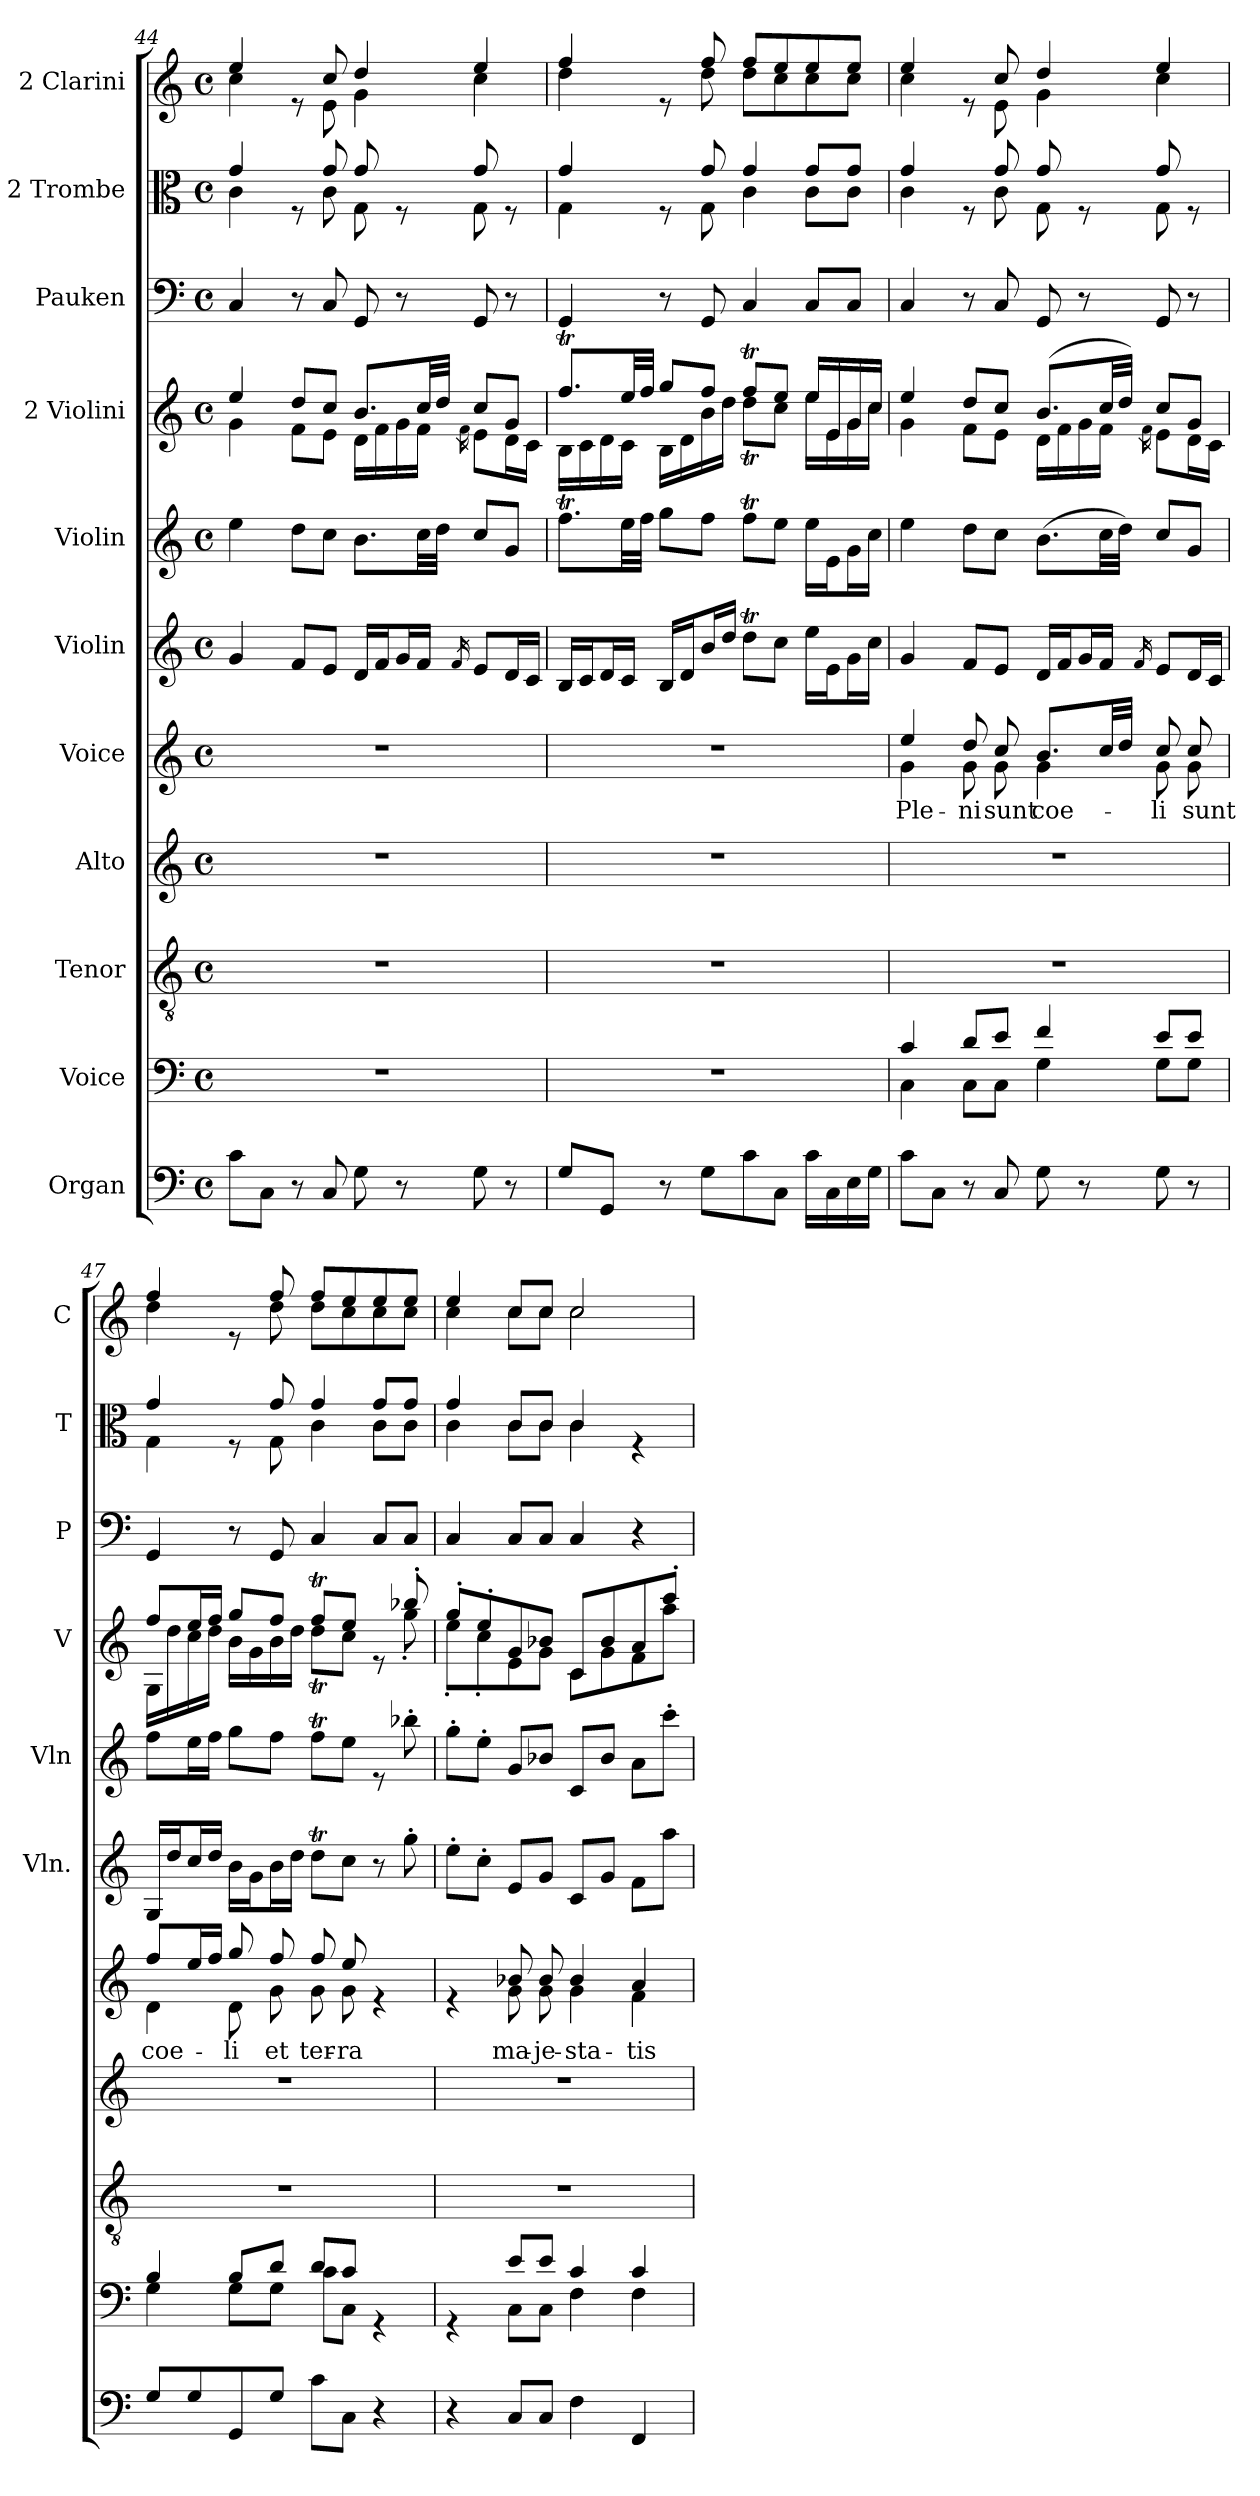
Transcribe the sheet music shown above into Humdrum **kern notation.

**kern	**kern	**kern	**kern	**kern	**text	**kern	**kern	**kern	**kern	**kern	**kern
*part11	*part10	*part9	*part8	*part7	*part7	*part6	*part5	*part4	*part3	*part2	*part1
*staff11	*staff10	*staff9	*staff8	*staff7	*staff7	*staff6	*staff5	*staff4	*staff3	*staff2	*staff1
*I"Organ	*I"Voice	*I"Tenor	*I"Alto	*I"Voice	*	*I"Violin	*I"Violin	*I"2 Violini	*I"Pauken	*I"2 Trombe	*I"2 Clarini
*	*	*	*	*	*	*I'Vln.	*I'Vln	*I'V	*I'P	*I'T	*I'C
*clefF4	*clefF4	*clefGv2	*clefG2	*clefG2	*	*clefG2	*clefG2	*clefG2	*clefF4	*clefC3	*clefG2
*k[]	*k[]	*k[]	*k[]	*k[]	*	*k[]	*k[]	*k[]	*k[]	*k[]	*k[]
*M4/4	*M4/4	*M4/4	*M4/4	*M4/4	*	*M4/4	*M4/4	*M4/4	*M4/4	*M4/4	*M4/4
*met(c)	*met(c)	*met(c)	*met(c)	*met(c)	*	*met(c)	*met(c)	*met(c)	*met(c)	*met(c)	*met(c)
=44	=44	=44	=44	=44	=44	=44	=44	=44	=44	=44	=44
*	*	*	*	*	*	*	*	*^	*	*^	*^
8c\L	1r	1r	1r	1r	.	4g/	4ee\	4ee/	4g\	4C/	4g/	4c\	4ee/	4cc\
8C\J	.	.	.	.	.	.	.	.	.	.	.	.	.	.
8r	.	.	.	.	.	8f/L	8dd\L	8dd/L	8f\L	8r	8rF	8ryy	8re	8ryy
8C/	.	.	.	.	.	8e/J	8cc\J	8cc/J	8e\J	8C/	8g/	8c\	8cc/	8e\
8G\	.	.	.	.	.	16d/LL	8.b\L	8.b/L	16d\LL	8GG/	8g/	8G\	4dd/	4g\
.	.	.	.	.	.	16f/J	.	.	16f\	.	.	.	.	.
8r	.	.	.	.	.	16g/L	.	.	16g\	8r	8rF	8ryy	.	.
.	.	.	.	.	.	16f/JJ	32cc\LL	32cc/LL	16f\JJ	.	.	.	.	.
.	.	.	.	.	.	.	32dd\JJJ	32dd/JJJ	.	.	.	.	.	.
.	.	.	.	.	.	16qf/	.	.	16qf\	.	.	.	.	.
8G\	.	.	.	.	.	8e/L	8cc/L	8cc/L	8e\L	8GG/	8g/	8G\	4ee/	4cc\
8r	.	.	.	.	.	16d/L	8g/J	8g/J	16d\L	8r	8rF	8ryy	.	.
.	.	.	.	.	.	16c/JJ	.	.	16c\JJ	.	.	.	.	.
=45	=45	=45	=45	=45	=45	=45	=45	=45	=45	=45	=45	=45	=45	=45
8G/L	1r	1r	1r	1r	.	16B/LL	8.ffT\L	8.ffT/L	16B\LL	4GG/	4g/	4G\	4ff/	4dd\
.	.	.	.	.	.	16c/J	.	.	16c\	.	.	.	.	.
8GG/J	.	.	.	.	.	16d/L	.	.	16d\	.	.	.	.	.
.	.	.	.	.	.	16c/JJ	32ee\LL	32ee/LL	16c\JJ	.	.	.	.	.
.	.	.	.	.	.	.	32ff\JJJ	32ff/JJJ	.	.	.	.	.	.
8r	.	.	.	.	.	16B/LL	8gg\L	8gg/L	16B\LL	8r	8rF	8ryy	8re	8ryy
.	.	.	.	.	.	16d/J	.	.	16d\	.	.	.	.	.
8G\L	.	.	.	.	.	16b/L	8ff\J	8ff/J	16b\	8GG/	8g/	8G\	8ff/	8dd\
.	.	.	.	.	.	16dd/JJ	.	.	16dd\JJ	.	.	.	.	.
8c\	.	.	.	.	.	8ddT\L	8ffT\L	8ffT/L	8ddT\L	4C/	4g/	4c\	8ff/L	8dd\L
8C\J	.	.	.	.	.	8cc\J	8ee\J	8ee/J	8cc\J	.	.	.	8ee/	8cc\
16c\LL	.	.	.	.	.	16ee\LL	16ee\LL	16ee/LL	16ee\LL	8C/L	8g/L	8c\L	8ee/	8cc\
16C\	.	.	.	.	.	16e\J	16e\J	16e/	16e\	.	.	.	.	.
16E\	.	.	.	.	.	16g\L	16g\L	16g/	16g\	8C/J	8g/J	8c\J	8ee/J	8cc\J
16G\JJ	.	.	.	.	.	16cc\JJ	16cc\JJ	16cc/JJ	16cc\JJ	.	.	.	.	.
=46	=46	=46	=46	=46	=46	=46	=46	=46	=46	=46	=46	=46	=46	=46
*	*^	*	*	*^	*	*	*	*	*	*	*	*	*	*
!	!	!	!	!	!	!	!LO:LY:b	!	!	!	!	!	!	!	!	!
8c\L	4c/	4C\	1r	1r	4ee/	4g\	Ple-	4g/	4ee\	4ee/	4g\	4C/	4g/	4c\	4ee/	4cc\
8C\J	.	.	.	.	.	.	.	.	.	.	.	.	.	.	.	.
!	!	!	!	!	!	!	!LO:LY:b	!	!	!	!	!	!	!	!	!
8r	8d/L	8C\L	.	.	8dd/	8g\	-ni	8f/L	8dd\L	8dd/L	8f\L	8r	8rF	8ryy	8re	8ryy
!	!	!	!	!	!	!	!LO:LY:b	!	!	!	!	!	!	!	!	!
8C/	8e/J	8C\J	.	.	8cc/	8g\	sunt	8e/J	8cc\J	8cc/J	8e\J	8C/	8g/	8c\	8cc/	8e\
!	!	!	!	!	!	!	!LO:LY:b	!	!	!	!	!	!	!	!	!
8G\	4f/	4G\	.	.	8.b/L	4g\	coe-	16d/LL	(8.b\L	(8.b/L	16d\LL	8GG/	8g/	8G\	4dd/	4g\
.	.	.	.	.	.	.	.	16f/J	.	.	16f\	.	.	.	.	.
8r	.	.	.	.	.	.	.	16g/L	.	.	16g\	8r	8rF	8ryy	.	.
.	.	.	.	.	32cc/LL	.	.	16f/JJ	32cc\LL	32cc/LL	16f\JJ	.	.	.	.	.
.	.	.	.	.	32dd/JJJ	.	.	.	32dd\JJJ)	32dd/JJJ)	.	.	.	.	.	.
.	.	.	.	.	.	.	.	16qf/	.	.	16qf\	.	.	.	.	.
!	!	!	!	!	!	!	!LO:LY:b	!	!	!	!	!	!	!	!	!
8G\	8e/L	8G\L	.	.	8cc/	8g\	-li	8e/L	8cc/L	8cc/L	8e\L	8GG/	8g/	8G\	4ee/	4cc\
!	!	!	!	!	!	!	!LO:LY:b	!	!	!	!	!	!	!	!	!
8r	8e/J	8G\J	.	.	8cc/	8g\	sunt	16d/L	8g/J	8g/J	16d\L	8r	8rF	8ryy	.	.
.	.	.	.	.	.	.	.	16c/JJ	.	.	16c\JJ	.	.	.	.	.
!!LO:LB:g=z	!!
=47	=47	=47	=47	=47	=47	=47	=47	=47	=47	=47	=47	=47	=47	=47	=47	=47
!	!	!	!	!	!	!	!LO:LY:b	!	!	!	!	!	!	!	!	!
8G/L	4B/	4G\	1r	1r	8ff/L	4d\	coe-	16G/LL	8ff\L	8ff/L	16G\LL	4GG/	4g/	4G\	4ff/	4dd\
.	.	.	.	.	.	.	.	16dd/J	.	.	16dd\	.	.	.	.	.
8G/	.	.	.	.	16ee/L	.	.	16cc/L	16ee\L	16ee/L	16cc\	.	.	.	.	.
.	.	.	.	.	16ff/JJ	.	.	16dd/JJ	16ff\JJ	16ff/JJ	16dd\JJ	.	.	.	.	.
!	!	!	!	!	!	!	!LO:LY:b	!	!	!	!	!	!	!	!	!
8GG/	8B/L	8G\L	.	.	8gg/	8d\	-li	16b\LL	8gg\L	8gg/L	16b\LL	8r	8rF	8ryy	8re	8ryy
.	.	.	.	.	.	.	.	16g\J	.	.	16g\	.	.	.	.	.
!	!	!	!	!	!	!	!LO:LY:b	!	!	!	!	!	!	!	!	!
8G/J	8d/J	8G\J	.	.	8ff/	8g\	et	16b\L	8ff\J	8ff/J	16b\	8GG/	8g/	8G\	8ff/	8dd\
.	.	.	.	.	.	.	.	16dd\JJ	.	.	16dd\JJ	.	.	.	.	.
!	!	!	!	!	!	!	!LO:LY:b	!	!	!	!	!	!	!	!	!
8c\L	8d/L	8c\L	.	.	8ff/	8g\	ter-	8ddT\L	8ffT\L	8ffT/L	8ddT\L	4C/	4g/	4c\	8ff/L	8dd\L
!	!	!	!	!	!	!	!LO:LY:b	!	!	!	!	!	!	!	!	!
8C\J	8c/J	8C\J	.	.	8ee/	8g\	-ra	8cc\J	8ee\J	8ee/J	8cc\J	.	.	.	8ee/	8cc\
4r	4rGG	4ryy	.	.	4re	4ryy	.	8r	8re	8re	8ryy	8C/L	8g/L	8c\L	8ee/	8cc\
.	.	.	.	.	.	.	.	8gg'\	8bb-X'\	8bb-X'/	8gg'\	8C/J	8g/J	8c\J	8ee/J	8cc\J
=48	=48	=48	=48	=48	=48	=48	=48	=48	=48	=48	=48	=48	=48	=48	=48	=48
4r	4rGG	4ryy	1r	1r	4re	4ryy	.	8ee'\L	8gg'\L	8gg'/L	8ee'\L	4C/	4g/	4c\	4ee/	4cc\
.	.	.	.	.	.	.	.	8cc'\J	8ee'\J	8ee'/	8cc'\	.	.	.	.	.
!	!	!	!	!	!	!	!LO:LY:b	!	!	!	!	!	!	!	!	!
8C/L	8e/L	8C\L	.	.	8b-X/	8g\	ma-	8e/L	8g/L	8g/	8e\	8C/L	8c/L	8c\L	8cc/L	8cc\L
!	!	!	!	!	!	!	!LO:LY:b	!	!	!	!	!	!	!	!	!
8C/J	8e/J	8C\J	.	.	8b-/	8g\	-je-	8g/J	8b-X/J	8b-X/J	8g\J	8C/J	8c/J	8c\J	8cc/J	8cc\J
!	!	!	!	!	!	!	!LO:LY:b	!	!	!	!	!	!	!	!	!
4F\	4c/	4F\	.	.	4b-/	4g\	-sta-	8c/L	8c/L	8c/L	8c\L	4C/	4c/	4c\	2cc/	2cc\
.	.	.	.	.	.	.	.	8g/J	8b-/J	8b-/	8g\	.	.	.	.	.
!	!	!	!	!	!	!	!LO:LY:b	!	!	!	!	!	!	!	!	!
4FF/	4c/	4F\	.	.	4a/	4f\	-tis	8f\L	8a\L	8a/	8f\	4r	4rF	4ryy	.	.
.	.	.	.	.	.	.	.	8aa\J	8ccc'\J	8ccc'/J	8aa\J	.	.	.	.	.
*	*	*	*	*	*	*	*	*	*	*	*	*	*v	*v	*	*
*	*v	*v	*	*	*v	*v	*	*	*	*v	*v	*	*	*v	*v
=	=	=	=	=	=	=	=	=	=	=	=
*-	*-	*-	*-	*-	*-	*-	*-	*-	*-	*-	*-
